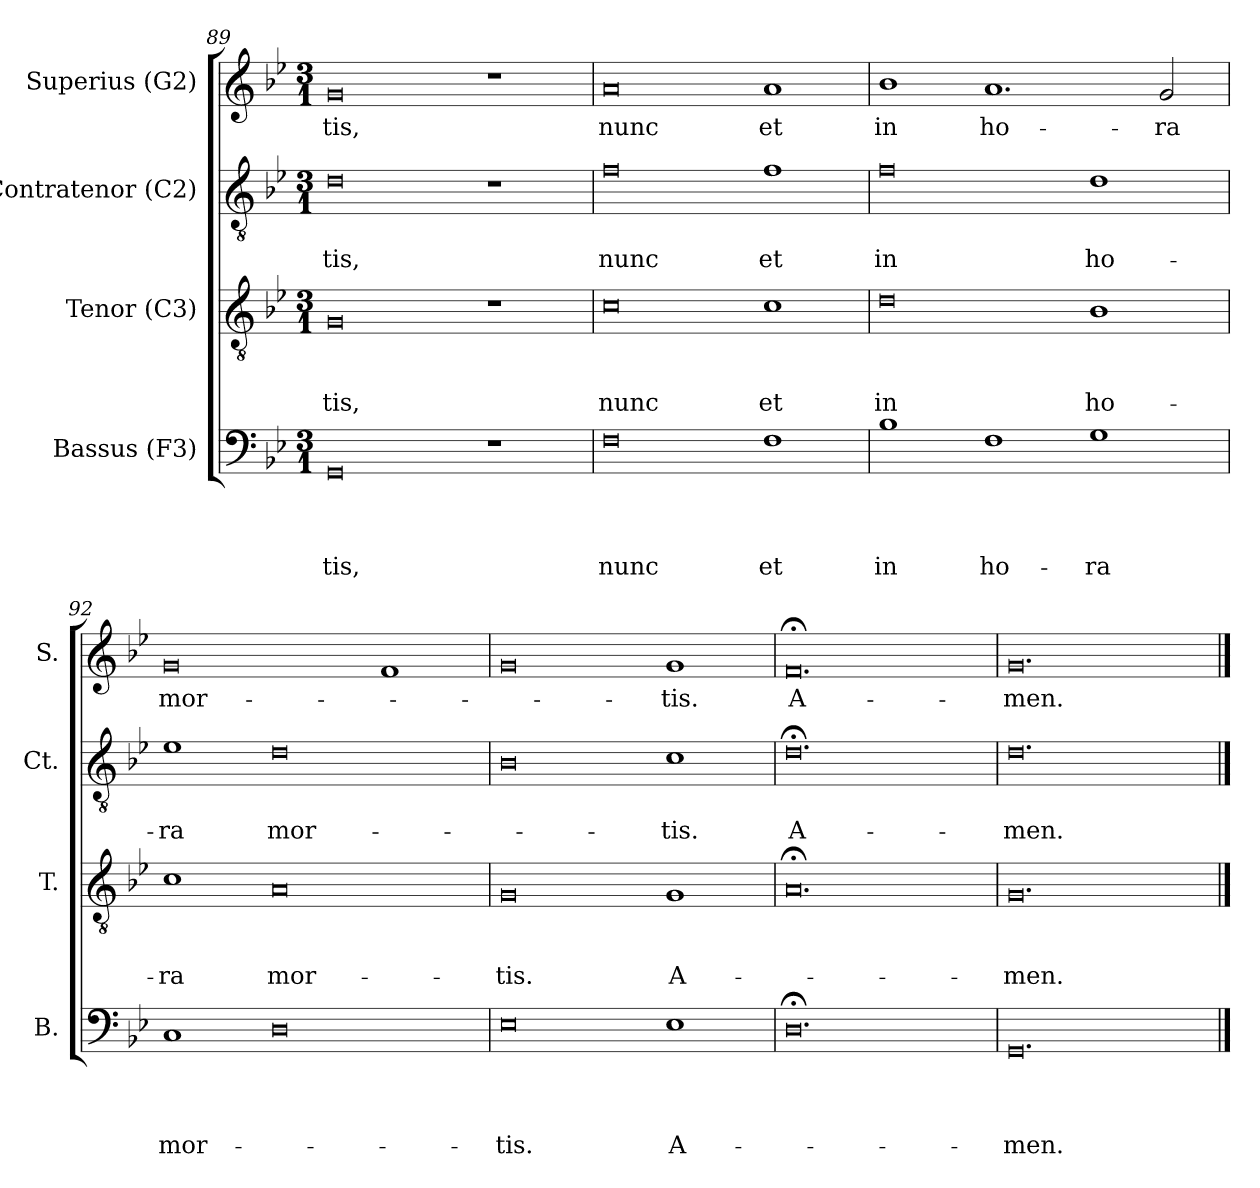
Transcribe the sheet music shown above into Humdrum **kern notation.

**kern	**text	**text	**text	**text	**kern	**text	**text	**text	**kern	**text	**text	**kern	**text
*part4	*part4	*part4	*part4	*part4	*part3	*part3	*part3	*part3	*part2	*part2	*part2	*part1	*part1
*staff4	*staff4	*staff4	*staff4	*staff4	*staff3	*staff3	*staff3	*staff3	*staff2	*staff2	*staff2	*staff1	*staff1
*I"Bassus (F3)	*	*	*	*	*I"Tenor (C3)	*	*	*	*I"Contratenor (C2)	*	*	*I"Superius (G2)	*
*I'B.	*	*	*	*	*I'T.	*	*	*	*I'Ct.	*	*	*I'S.	*
*clefF4	*	*	*	*	*clefGv2	*	*	*	*clefGv2	*	*	*clefG2	*
*k[b-e-]	*	*	*	*	*k[b-e-]	*	*	*	*k[b-e-]	*	*	*k[b-e-]	*
*B-:	*	*	*	*	*B-:	*	*	*	*B-:	*	*	*B-:	*
*M3/1	*	*	*	*	*M3/1	*	*	*	*M3/1	*	*	*M3/1	*
=89	=89	=89	=89	=89	=89	=89	=89	=89	=89	=89	=89	=89	=89
!	!	!	!	!LO:LY:b	!	!	!	!LO:LY:b	!	!	!LO:LY:b	!	!LO:LY:b
0GG	.	.	.	-tis,	0G	.	.	-tis,	0d	.	-tis,	0g	-tis,
1r	.	.	.	.	1r	.	.	.	1r	.	.	1r	.
=90	=90	=90	=90	=90	=90	=90	=90	=90	=90	=90	=90	=90	=90
!	!	!	!	!LO:LY:b	!	!	!	!LO:LY:b	!	!	!LO:LY:b	!	!LO:LY:b
0F	.	.	.	nunc	0c	.	.	nunc	0f	.	nunc	0a	nunc
!	!	!	!	!LO:LY:b	!	!	!	!LO:LY:b	!	!	!LO:LY:b	!	!LO:LY:b
1F	.	.	.	et	1c	.	.	et	1f	.	et	1a	et
=91	=91	=91	=91	=91	=91	=91	=91	=91	=91	=91	=91	=91	=91
!	!	!	!	!LO:LY:b	!	!	!	!LO:LY:b:rj	!	!	!LO:LY:b:rj	!	!LO:LY:b
1B-	.	.	.	in	0d	.	.	in	0f	.	in	1b-	in
!	!	!	!	!LO:LY:b	!	!	!	!	!	!	!	!	!LO:LY:b
1F	.	.	.	ho-	.	.	.	.	.	.	.	1.a	ho-
!	!	!	!	!LO:LY:b	!	!	!	!LO:LY:b	!	!	!LO:LY:b	!	!
1G	.	.	.	-ra	1B-	.	.	ho-	1d	.	ho-	.	.
!	!	!	!	!	!	!	!	!	!	!	!	!	!LO:LY:b
.	.	.	.	.	.	.	.	.	.	.	.	2g/	-ra
!!LO:LB:g=z
=92	=92	=92	=92	=92	=92	=92	=92	=92	=92	=92	=92	=92	=92
!	!	!	!	!LO:LY:b	!	!	!	!LO:LY:b	!	!	!LO:LY:b	!	!LO:LY:b
1C	.	.	.	mor-	1c	.	.	-ra	1e-	.	-ra	0g	mor-
!	!	!	!	!	!	!	!	!LO:LY:b	!	!	!LO:LY:b	!	!
0D	.	.	.	.	0A	.	.	mor-	0d	.	mor-	.	.
.	.	.	.	.	.	.	.	.	.	.	.	1f	.
=93	=93	=93	=93	=93	=93	=93	=93	=93	=93	=93	=93	=93	=93
!	!	!	!	!LO:LY:b	!	!	!	!LO:LY:b	!	!	!	!	!
0E-	.	.	.	-tis.	0G	.	.	-tis.	0B-	.	.	0g	.
!	!	!	!	!LO:LY:b	!	!	!	!LO:LY:b	!	!	!LO:LY:b	!	!LO:LY:b
1E-	.	.	.	A-	1G	.	.	A-	1c	.	-tis.	1g	-tis.
=94	=94	=94	=94	=94	=94	=94	=94	=94	=94	=94	=94	=94	=94
!	!	!	!	!	!	!	!	!	!	!	!LO:LY:b	!	!LO:LY:b
0.D;<	.	.	.	.	0.A;	.	.	.	0.d;<	.	A-	0.f;	A-
=95	=95	=95	=95	=95	=95	=95	=95	=95	=95	=95	=95	=95	=95
!	!	!	!	!LO:LY:b	!	!	!	!LO:LY:b	!	!	!LO:LY:b	!	!LO:LY:b
0.GG	.	.	.	-men.	0.G	.	.	-men.	0.d	.	-men.	0.g	-men.
==	==	==	==	==	==	==	==	==	==	==	==	==	==
*-	*-	*-	*-	*-	*-	*-	*-	*-	*-	*-	*-	*-	*-
